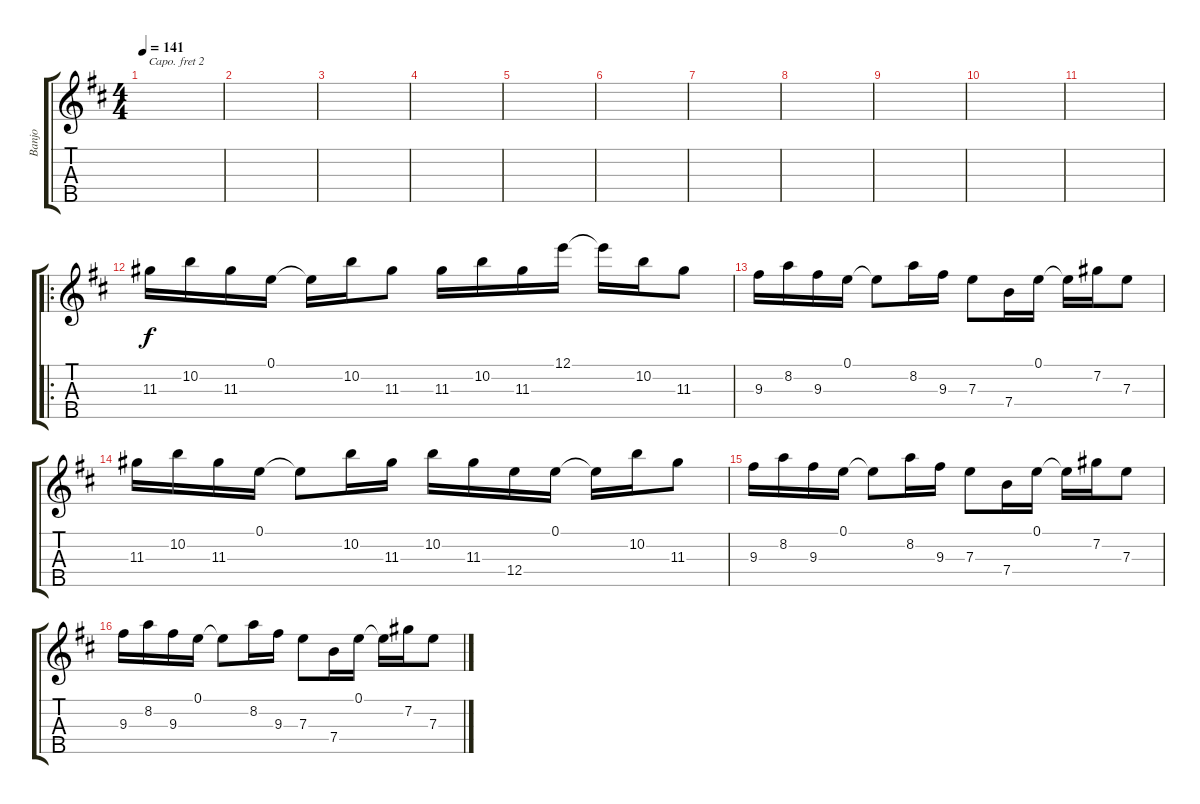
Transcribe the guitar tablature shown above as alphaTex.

\track ("Banjo" "Banjo") {instrument banjo}
\staff {score tabs}
\capo 2
\tuning (D4 B3 G3 D3 G4) {hide}
\displaytranspose 12
\ts (4 4)
\tempo 141
\clef g2
\ks d
|
|
|
|
|
|
|
|
|
|
|
\ro
11.3.16 10.2.16 11.3.16 0.1.16 0.1{t}.16 10.2.16 11.3.8 11.3.16 10.2.16 11.3.16 12.1.16 12.1{t}.16 10.2.16 11.3.8 |
9.3.16 8.2.16 9.3.16 0.1.16 0.1{t}.8 8.2.16 9.3.16 7.3.8 7.4.16 0.1.16 0.1{t}.16 7.2.16 7.3.8 |
11.3.16 10.2.16 11.3.16 0.1.16 0.1{t}.8 10.2.16 11.3.16 10.2.16 11.3.16 12.4.16 0.1.16 0.1{t}.16 10.2.16 11.3.8 |
9.3.16 8.2.16 9.3.16 0.1.16 0.1{t}.8 8.2.16 9.3.16 7.3.8 7.4.16 0.1.16 0.1{t}.16 7.2.16 7.3.8 |
9.3.16 8.2.16 9.3.16 0.1.16 0.1{t}.8 8.2.16 9.3.16 7.3.8 7.4.16 0.1.16 0.1{t}.16 7.2.16 7.3.8
